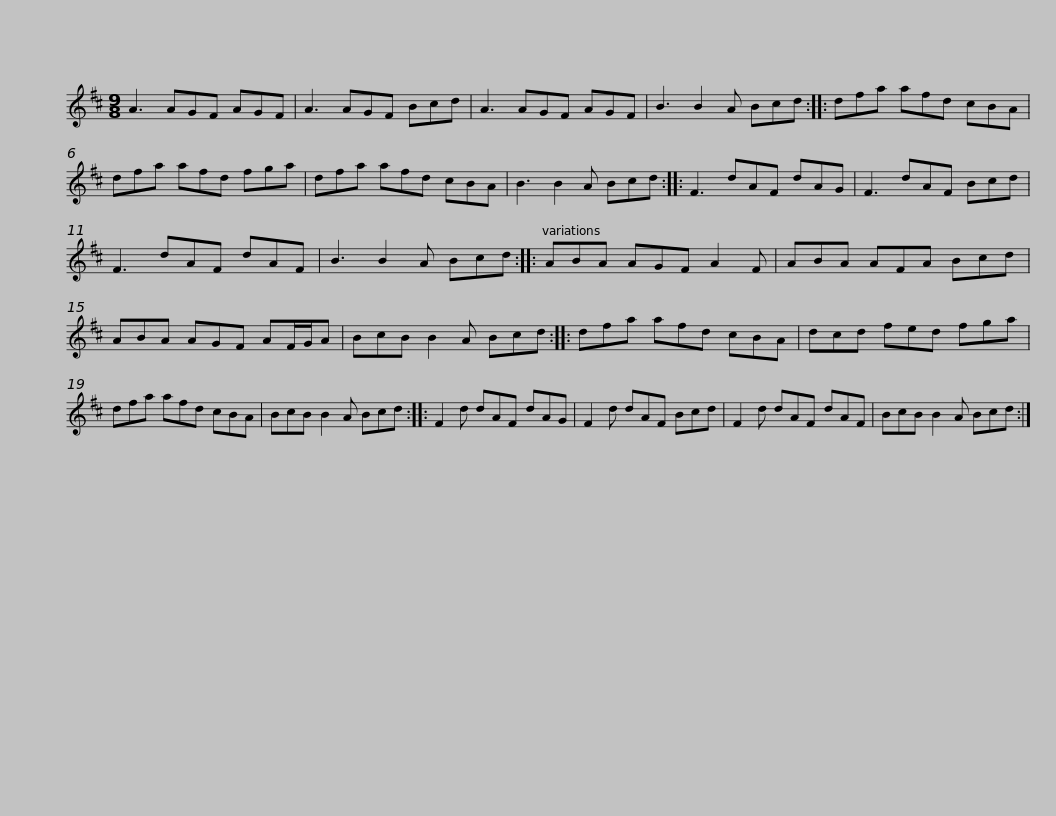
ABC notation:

X:1
L:1/8
M:9/8
I:linebreak $
K:D
V:1 treble
V:1
 A3 AGF AGF | A3 AGF Bcd | A3 AGF AGF | B3 B2 A Bcd :: dfa afd cBA |$ %5
 dfa afd fga | dfa afd cBA | B3 B2 A Bcd :: F3 dAF dAG | F3 dAF Bcd |$ %10
 F3 dAF dAF | B3 B2 A Bcd :: ABA AGF A2 F | ABA AFA Bcd | ABA AGF AF/G/A |$ %15
 BcB B2 A Bcd :: dfa afd cBA | dcd fed fga | dfa afd cBA |$ BcB B2 A Bcd :: %20
 F2 d dAF dAG | F2 d dAF Bcd | F2 d dAF dAF | BcB B2 A Bcd :| %24
